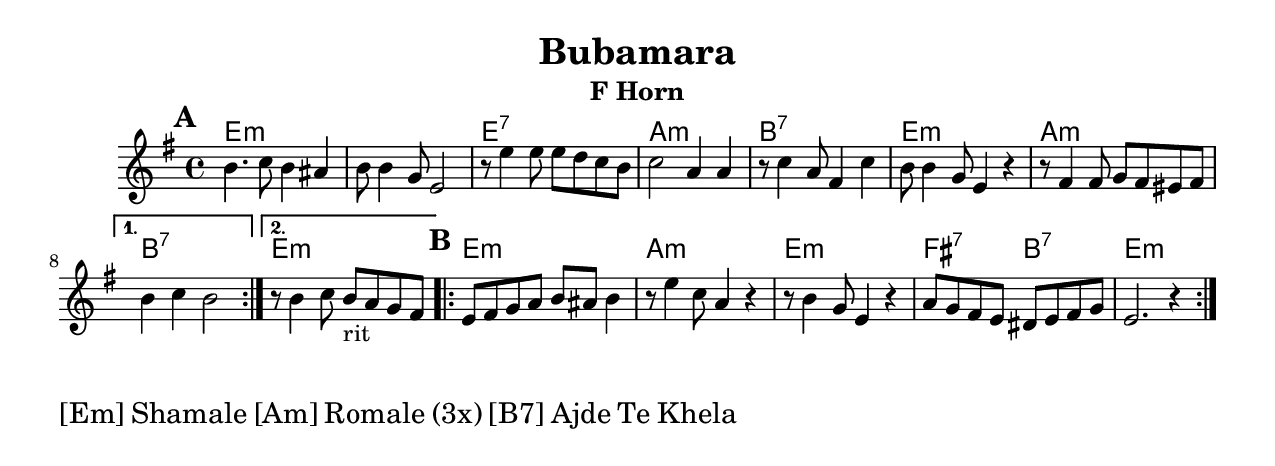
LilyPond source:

\version "2.18.0"
\language "english"
\pointAndClickOff

\paper{
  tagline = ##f
  print-all-headers = ##t
  #(set-paper-size "letter")
}
date = #(strftime "%d-%m-%Y" (localtime (current-time)))

%\markup{ \italic{ " Updated " \date  }  }

melody = \transpose d e \relative c'' {
  \clef treble

  \key d \minor
  \time 4/4
  \set Score.markFormatter = #format-mark-box-alphabet
  %\partial 16*3 a16 d f   %lead in notes

  \repeat volta 2{
  \mark \default
    a4.   bf8 a4 gs
    a8 a4 f8 d2
    r8 d'4 d8  d c bf a
    bf2 g4 g|

    r8 bf4 g8 e4 bf'
    a8 a4 f8 d4 r4|
    r8 e4 e8 f e ds e

  }

  \alternative {
    {a4 bf a2 }
    {r8 a4 bf8 a _rit g f e }
  }


  \repeat volta 2{
  \mark \default
    d8  e f g a gs a4

    r8 d4 bf8 g4 r4
    r8 a4 f8 d4 r4
    g8 f e d cs d e f
    d2. r4|

  }

  % \alternative { { }{ } }

}
%************************Lyrics Block****************
%{\addlyrics{
  Sa  o rao -- ma -- len phu -- che -- na
  bu -- ba -- ma -- ra so -- se a -- ce -- la.
  Dev -- la  dev -- la var -- car le _
  Bu -- be -- ma -- ra ko -- ka po -- ci -- ne
  \repeat unfold 6{\skip2}
  Djind -- ji - rind -- ji bu -- ba -- ma -- ro
  cik -- ni -- je shuz -- hi --je
  aj -- de mo -- re koj ro -- mesa.

}
\addlyrics {

  Ej ro -- ma -- len a -- shu -- nen, _
  Ej cha -- vo -- ren gug -- le zur -- a -- len.
  Bu -- ba -- ma -- ra cha -- jo -- ri, _
  Ba -- ro Gr -- ga voj --  si od -- ji -- li.
}
%}
harmonies =  \transpose d e \chordmode {
  d1*2:m
  d1:7
  g1:m
  a1:7
  d1:m
  g1:m
  a1:7
  d1:m
  %B part
  d1:m
  g1:m
  d1:m
  e2:7
  a2:7
  d1:m
  %a1:7
  %d2:m
  %e2:7
  %a1:7


  %old chords
  % d1:m r1 g1:m r1 a1:7 d1:m g1:m a1:7 r1
  %B section
  %d1:m g1:m d1:m g2:m a2:7 d1:m
}

\score {
  <<
    \new ChordNames {
      \set chordChanges = ##f
      \harmonies
    }
    \new Staff

    \melody
    %\new Staff \transpose c c' \melody
  >>
  \header{
    title= "Bubamara"
instrument = "F Horn"
    arranger= ""

  }
  \layout{indent = 1.0\cm}
  \midi{
    \tempo 4 = 120
  }
}
\markup \fontsize #2 {[Em] Shamale [Am] Romale (3x) [B7] Ajde Te Khela  }
%{
%\markup{ [Dm]Shamale [Gm]romale (3x) [A7]ajde te khela  }
\markup{.}

  % more verses:
  \markup{}
  \markup {
  \fill-line {
  \hspace #0.1 % distance from left margin
  \column {
  \line { "1."
  \column {
  "Sa Romalen phuche na"
  "Bubemara sose acela"
  "Devla, devla chajori"
  "Bubamara koka pocine"
  }
  }
  \hspace #0.2 % vertical distance between verses
  \line { "2."
  \column {
  "Ej Romalen a shunen"
  "Ej chavoren gugle zuralen"
  "Bubemara chajori,"
  "Baro grga vojsi odjili"
  }
  }
  }
  \hspace #0.1  % horiz. distance between columns
  \column {
  \line { "3."
  \column {
  ""
  }
  }
  \hspace #0.2 % distance between verses
  \line { "4."
  \column {
  ""
  }
  }
  }
  \hspace #0.1 % distance to right margin
  }
  }



%{

  Sa o raomalen phuchena
  bubamara sose ni c(k)elel.
  Devla , devla mangav la
  o' lake meka merav.

  Sa e romen puchela,
  bubamara sose achela,
  devla devla vacar le,
  bubamara tuka pocinel.
  ej romalen ashunen,
  e chavoren gugle zurale.
  Bubamara chajori,
  baro Grga voj si o djili.

  Djindji - rindji bubamaro
  ciknije shuzhije
  ajde more koj romesa. x2
  Shamale romale! x3
  Shamale romale ajde te khela

  Sa romalen puchela,
  o dejori fusuj chudela.
  Devla devla sa charle,
  bubamaru voj te aresel.
  Ej romalen ashunen,
  e chavroren gugle shukaren,
  zivoto si ringishpil,
  Trajo o del rom aj romnji.

  Djindji - rindji bubamaro
  ciknije shuzhije
  ajde more koj romesa. x2
  Shamale romale! x3
  Shamale romale ajde te khela

  Sa Romalen puchela,
  bubamara sose achela,
  devla devla vacar le
  bubamara pocinel.
  Ej romalen ashunen
  e chavrore gugle zurale
  bubamara chajori
  baro Grga voj si o djili.

  Djindji - rindji bubamaro
  ciknije shuzhije
  ajde more goj romesa. x4
  Te cilabe te chela

  Everyone is asking
  Ladybug why are you so tiny?
  Oh God, oh God I love her
  Ladybug I will pay everything for you.

  Hey folks listen,
  Sweet beautiful children.
  Ladybug, little girl,
  You are a great, greatest song.

  Jinji rinji Ladybug
  You tiny beauty
  Go away man, I'm not for marriage,
  Children, folks

  Everyone is asking,
  And mother is serving beans,
  Oh God, oh God everything has been eaten,
  Ladybug can't wait.
  Everyone is asking
  Ladybug why are you so tiny?
  Oh God, oh God I love her
  Ladybug I will pay everything for you.

  Hey folks listen,
  Sweet beautiful children.
  Ladybug, little girl,
  You are a great, greatest song.

  Jinji rinji Ladybug
  You tiny beauty
  Go away man, I'm not for marriage,
  Children, folks

  Everyone is asking,
  And mother is serving beans,
  Oh God, oh God everything has been eaten,
  Ladybug can't wait.

  Hey folks listen,
  Sweet beautiful children,
  Life is a merry-go-round
  God bless husband and wife.

  Jinji rinji Ladybug
  You tiny beauty
  Go away man, I'm not for marriage,
  Children, folks

  Hey folks listen,
  Sweet beautiful children.
  Ladybug, little girl,
  You are a great, greatest song.
  Hey folks listen,
  Sweet beautiful children,
  Life is a merry-go-round
  God bless husband and wife.

  Jinji rinji Ladybug
  You tiny beauty
  Go away man, I'm not for marriage,
  Children, folks

  Hey folks listen,
  Sweet beautiful children.
  Ladybug, little girl,
  You are a great, greatest song.

%}
